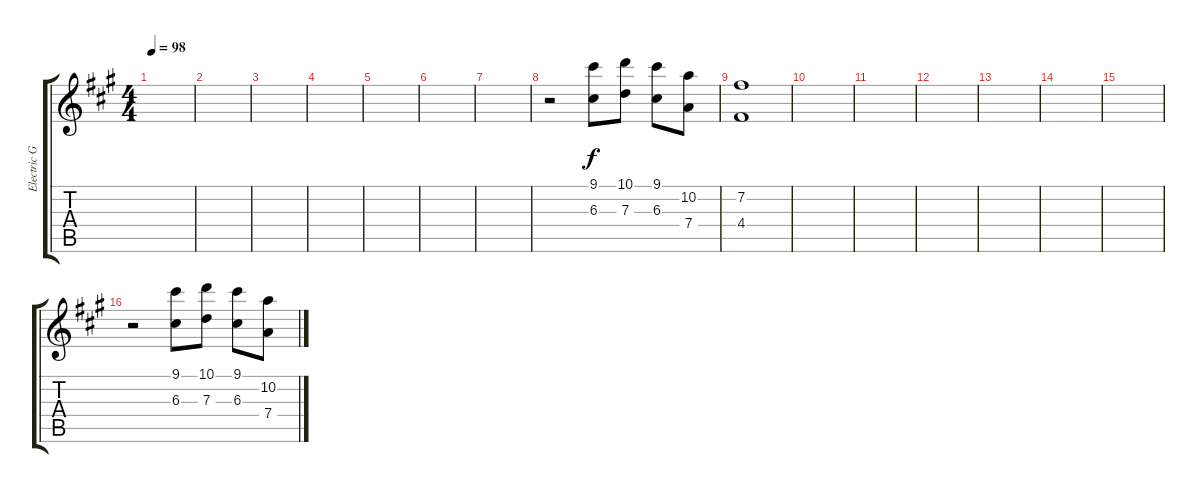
\track ("Electric Guitar 2" "Electric G") {instrument electricguitarclean}
\staff {score tabs}
\tuning (E4 B3 G3 D3 A2 E2) {hide}
\ts (4 4)
\tempo 98
\clef g2
\ks a
|
|
|
|
|
|
|
r.2 (9.1 6.3).8 (10.1 7.3).8 (9.1 6.3).8 (10.2 7.4).8 |
(7.2 4.4).1 |
|
|
|
|
|
|
r.2 (9.1 6.3).8 (10.1 7.3).8 (9.1 6.3).8 (10.2 7.4).8
